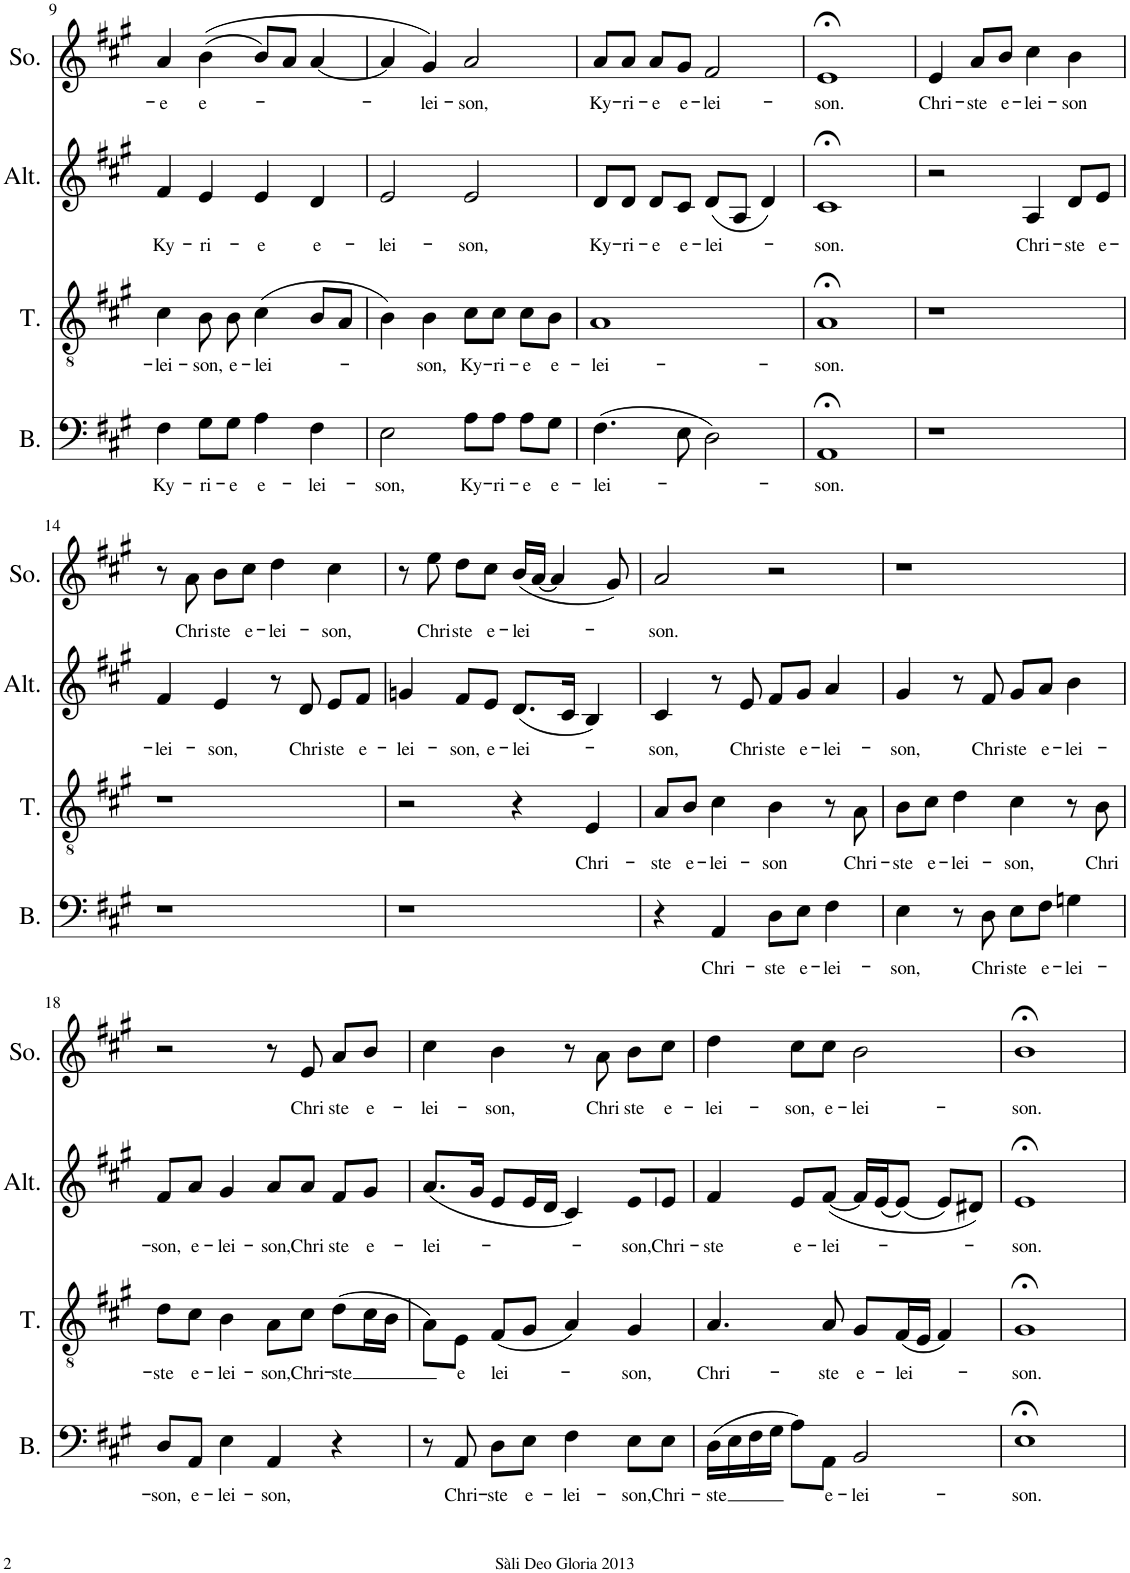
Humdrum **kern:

**kern	**text	**kern	**text	**kern	**text	**kern	**text
*part4	*part4	*part3	*part3	*part2	*part2	*part1	*part1
*staff4	*staff4	*staff3	*staff3	*staff2	*staff2	*staff1	*staff1
*I"Basse	*	*I"Ténor	*	*I"Alto	*	*I"Soprano	*
*I'B.	*	*I'T.	*	*I'Alt.	*	*I'So.	*
!!LO:PB:g=z
*clefF4	*	*clefGv2	*	*clefG2	*	*clefG2	*
*k[f#c#g#]	*	*k[f#c#g#]	*	*k[f#c#g#]	*	*k[f#c#g#]	*
*M4/4	*	*M4/4	*	*M4/4	*	*M4/4	*
=9	=9	=9	=9	=9	=9	=9	=9
!	!LO:LY:b	!	!LO:LY:b	!	!LO:LY:b	!	!LO:LY:b
4F#\	Ky-	4c#\	-lei-	4f#/	Ky-	4a/	-e
!	!LO:LY:b	!	!LO:LY:b	!	!LO:LY:b	!	!LO:LY:b
8G#\L	-ri-	8B\	-son,	4e/	-ri-	((4b\	e-
!	!LO:LY:b	!	!LO:LY:b	!	!	!	!
8G#\J	-e	8B\	e-	.	.	.	.
!	!LO:LY:b	!	!LO:LY:b	!	!LO:LY:b	!	!
4A\	e-	(4c#\	-lei-	4e/	-e	8b/L)	.
.	.	.	.	.	.	8a/J	.
!	!LO:LY:b	!	!	!	!LO:LY:b	!	!
4F#\	-lei-	8B/L	.	4d/	e-	[4a/	.
.	.	8A/J	.	.	.	.	.
=10	=10	=10	=10	=10	=10	=10	=10
!	!LO:LY:b	!	!	!	!LO:LY:b	!	!
2E\	-son,	4B\)	.	2e/	-lei-	4a/]	.
!	!	!	!LO:LY:b	!	!	!	!LO:LY:b
.	.	4B\	-son,	.	.	4g#/)	-lei-
!	!LO:LY:b	!	!LO:LY:b	!	!LO:LY:b	!	!LO:LY:b
8A\L	Ky-	8c#\L	Ky-	2e/	-son,	2a/	-son,
!	!LO:LY:b	!	!LO:LY:b	!	!	!	!
8A\J	-ri-	8c#\J	-ri-	.	.	.	.
!	!LO:LY:b	!	!LO:LY:b	!	!	!	!
8A\L	-e	8c#\L	-e	.	.	.	.
!	!LO:LY:b	!	!LO:LY:b	!	!	!	!
8G#\J	e-	8B\J	e-	.	.	.	.
=11	=11	=11	=11	=11	=11	=11	=11
!	!LO:LY:b	!	!LO:LY:b	!	!LO:LY:b	!	!LO:LY:b
(4.F#\	-lei-	1A	-lei-	8d/L	Ky-	8a/L	Ky-
!	!	!	!	!	!LO:LY:b	!	!LO:LY:b
.	.	.	.	8d/J	-ri-	8a/J	-ri-
!	!	!	!	!	!LO:LY:b	!	!LO:LY:b
.	.	.	.	8d/L	-e	8a/L	-e
!	!	!	!	!	!LO:LY:b	!	!LO:LY:b
8E\	.	.	.	8c#/J	e-	8g#/J	e-
!	!	!	!	!	!LO:LY:b	!	!LO:LY:b
2D\)	.	.	.	(8d/L	-lei-	2f#/	-lei-
.	.	.	.	8A/J	.	.	.
.	.	.	.	4d/)	.	.	.
=12	=12	=12	=12	=12	=12	=12	=12
!	!LO:LY:b	!	!LO:LY:b	!	!LO:LY:b	!	!LO:LY:b
1AA;<	-son.	1A;<	-son.	1c#;<	-son.	1e;<	-son.
=13	=13	=13	=13	=13	=13	=13	=13
!	!	!	!	!	!	!	!LO:LY:b
1r	.	1r	.	2r	.	4e/	Chri-
!	!	!	!	!	!	!	!LO:LY:b
.	.	.	.	.	.	8a/L	-ste
!	!	!	!	!	!	!	!LO:LY:b
.	.	.	.	.	.	8b/J	e-
!	!	!	!	!	!LO:LY:b	!	!LO:LY:b
.	.	.	.	4A/	Chri-	4cc#\	-lei-
!	!	!	!	!	!LO:LY:b	!	!LO:LY:b
.	.	.	.	8d/L	-ste	4b\	-son
!	!	!	!	!	!LO:LY:b	!	!
.	.	.	.	8e/J	e-	.	.
!!LO:LB:g=z
=14	=14	=14	=14	=14	=14	=14	=14
!	!	!	!	!	!LO:LY:b	!	!
1r	.	1r	.	4f#/	-lei-	8r	.
!	!	!	!	!	!	!	!LO:LY:b
.	.	.	.	.	.	8a\	Chri-
!	!	!	!	!	!LO:LY:b	!	!LO:LY:b
.	.	.	.	4e/	-son,	8b\L	-ste
!	!	!	!	!	!	!	!LO:LY:b
.	.	.	.	.	.	8cc#\J	e-
!	!	!	!	!	!	!	!LO:LY:b
.	.	.	.	8r	.	4dd\	-lei-
!	!	!	!	!	!LO:LY:b	!	!
.	.	.	.	8d/	Chri-	.	.
!	!	!	!	!	!LO:LY:b	!	!LO:LY:b
.	.	.	.	8e/L	-ste	4cc#\	-son,
!	!	!	!	!	!LO:LY:b	!	!
.	.	.	.	8f#/J	e-	.	.
=15	=15	=15	=15	=15	=15	=15	=15
!	!	!	!	!	!LO:LY:b	!	!
1r	.	2r	.	4gn/	-lei-	8r	.
!	!	!	!	!	!	!	!LO:LY:b
.	.	.	.	.	.	8ee\	Chri-
!	!	!	!	!	!LO:LY:b	!	!LO:LY:b
.	.	.	.	8f#/L	-son,	8dd\L	-ste
!	!	!	!	!	!LO:LY:b	!	!LO:LY:b
.	.	.	.	8e/J	e-	8cc#\J	e-
!	!	!	!	!	!LO:LY:b	!	!LO:LY:b
.	.	4r	.	(8.d/L	-lei-	(16b/LL	-lei-
.	.	.	.	.	.	[16a/JJ	.
.	.	.	.	.	.	4a/]	.
.	.	.	.	16c#/Jk	.	.	.
!	!	!	!LO:LY:b	!	!	!	!
.	.	4E/	Chri-	4B/)	.	.	.
.	.	.	.	.	.	8g#/)	.
=16	=16	=16	=16	=16	=16	=16	=16
!	!	!	!LO:LY:b	!	!LO:LY:b	!	!LO:LY:b
4r	.	8A/L	-ste	4c#/	-son,	2a/	-son.
!	!	!	!LO:LY:b	!	!	!	!
.	.	8B/J	e-	.	.	.	.
!	!LO:LY:b	!	!LO:LY:b	!	!	!	!
4AA/	Chri-	4c#\	-lei-	8r	.	.	.
!	!	!	!	!	!LO:LY:b	!	!
.	.	.	.	8e/	Chri-	.	.
!	!LO:LY:b	!	!LO:LY:b	!	!LO:LY:b	!	!
8D\L	-ste	4B\	-son	8f#/L	-ste	2r	.
!	!LO:LY:b	!	!	!	!LO:LY:b	!	!
8E\J	e-	.	.	8g#/J	e-	.	.
!	!LO:LY:b	!	!	!	!LO:LY:b	!	!
4F#\	-lei-	8r	.	4a/	-lei-	.	.
!	!	!	!LO:LY:b	!	!	!	!
.	.	8A\	Chri-	.	.	.	.
=17	=17	=17	=17	=17	=17	=17	=17
!	!LO:LY:b	!	!LO:LY:b	!	!LO:LY:b	!	!
4E\	-son,	8B\L	-ste	4g#/	-son,	1r	.
!	!	!	!LO:LY:b	!	!	!	!
.	.	8c#\J	e-	.	.	.	.
!	!	!	!LO:LY:b	!	!	!	!
8r	.	4d\	-lei-	8r	.	.	.
!	!LO:LY:b	!	!	!	!LO:LY:b	!	!
8D\	Chri-	.	.	8f#/	Chri-	.	.
!	!LO:LY:b	!	!LO:LY:b	!	!LO:LY:b	!	!
8E\L	-ste	4c#\	-son,	8g#/L	-ste	.	.
!	!LO:LY:b	!	!	!	!LO:LY:b	!	!
8F#\J	e-	.	.	8a/J	e-	.	.
!	!LO:LY:b	!	!	!	!LO:LY:b	!	!
4Gn\	-lei-	8r	.	4b\	-lei-	.	.
!	!	!	!LO:LY:b	!	!	!	!
.	.	8B\	Chri-	.	.	.	.
!!LO:LB:g=z
=18	=18	=18	=18	=18	=18	=18	=18
!	!LO:LY:b	!	!LO:LY:b	!	!LO:LY:b	!	!
8D/L	-son,	8d\L	-ste	8f#/L	-son,	2r	.
!	!LO:LY:b	!	!LO:LY:b	!	!LO:LY:b	!	!
8AA/J	e-	8c#\J	e-	8a/J	e-	.	.
!	!LO:LY:b	!	!LO:LY:b	!	!LO:LY:b	!	!
4E\	-lei-	4B\	-lei-	4g#/	-lei-	.	.
!	!LO:LY:b	!	!LO:LY:b	!	!LO:LY:b	!	!
4AA/	-son,	8A\L	-son,	8a/L	-son,	8r	.
!	!	!	!LO:LY:b	!	!LO:LY:b	!	!LO:LY:b
.	.	8c#\J	Chri-	8a/J	Chri-	8e/	Chri-
!	!	!	!LO:LY:b	!	!LO:LY:b	!	!LO:LY:b
4r	.	(8d\L	-ste-	8f#/L	-ste	8a/L	-ste
!	!	!	!	!	!LO:LY:b	!	!LO:LY:b
.	.	16c#\L	.	8g#/J	e-	8b/J	e-
.	.	16B\JJ	.	.	.	.	.
=19	=19	=19	=19	=19	=19	=19	=19
!	!	!	!	!	!LO:LY:b	!	!LO:LY:b
8r	.	8A\L)	.	(8.a/L	-lei-	4cc#\	-lei-
!	!LO:LY:b	!	!LO:LY:b	!	!	!	!
8AA/	Chri-	8E\J	-e	.	.	.	.
.	.	.	.	16g#/Jk	.	.	.
!	!LO:LY:b	!	!LO:LY:b	!	!	!	!LO:LY:b
8D\L	-ste	(8F#/L	-lei-	8e/L	.	4b\	-son,
!	!LO:LY:b	!	!	!	!	!	!
8E\J	e-	8G#/J	.	16e/L	.	.	.
.	.	.	.	16d/JJ	.	.	.
!	!LO:LY:b	!	!	!	!	!	!
4F#\	-lei-	4A/)	.	4c#/)	.	8r	.
!	!	!	!	!	!	!	!LO:LY:b
.	.	.	.	.	.	8a\	Chri-
!	!LO:LY:b	!	!LO:LY:b	!	!LO:LY:b	!	!LO:LY:b
8E\L	-son,	4G#/	-son,	8e/L	-son,	8b\L	-ste
!	!LO:LY:b	!	!	!	!LO:LY:b	!	!LO:LY:b
8E\J	Chri-	.	.	8e/J	Chri-	8cc#\J	e-
=20	=20	=20	=20	=20	=20	=20	=20
!	!LO:LY:b	!	!LO:LY:b	!	!LO:LY:b	!	!LO:LY:b
(16D\LL	-ste	4.A/	Chri-	4f#/	-ste	4dd\	-lei-
16E\	.	.	.	.	.	.	.
16F#\	.	.	.	.	.	.	.
16G#\JJ	.	.	.	.	.	.	.
!	!	!	!	!	!LO:LY:b	!	!LO:LY:b
8A\L)	.	.	.	8e/L	e-	8cc#\L	-son,
!	!LO:LY:b	!	!LO:LY:b	!	!LO:LY:b	!	!LO:LY:b
8AA\J	e-	8A/	-ste	([8f#/J	-lei-	8cc#\J	e-
!	!LO:LY:b	!	!LO:LY:b	!	!	!	!LO:LY:b
2BB/	-lei-	8G#/L	e-	16f#/LL]	.	2b\	-lei-
.	.	.	.	(16e/J	.	.	.
!	!	!	!LO:LY:b	!	!	!	!
.	.	(16F#/L	-lei-	(8e/J)	.	.	.
.	.	16E/JJ	.	.	.	.	.
.	.	4F#/)	.	8e/L)	.	.	.
.	.	.	.	8d#X/J)	.	.	.
=21	=21	=21	=21	=21	=21	=21	=21
!	!LO:LY:b	!	!LO:LY:b	!	!LO:LY:b	!	!LO:LY:b
1E;<	-son.	1G#;<	-son.	1e;<	-son.	1b;<	-son.
=	=	=	=	=	=	=	=
*-	*-	*-	*-	*-	*-	*-	*-
